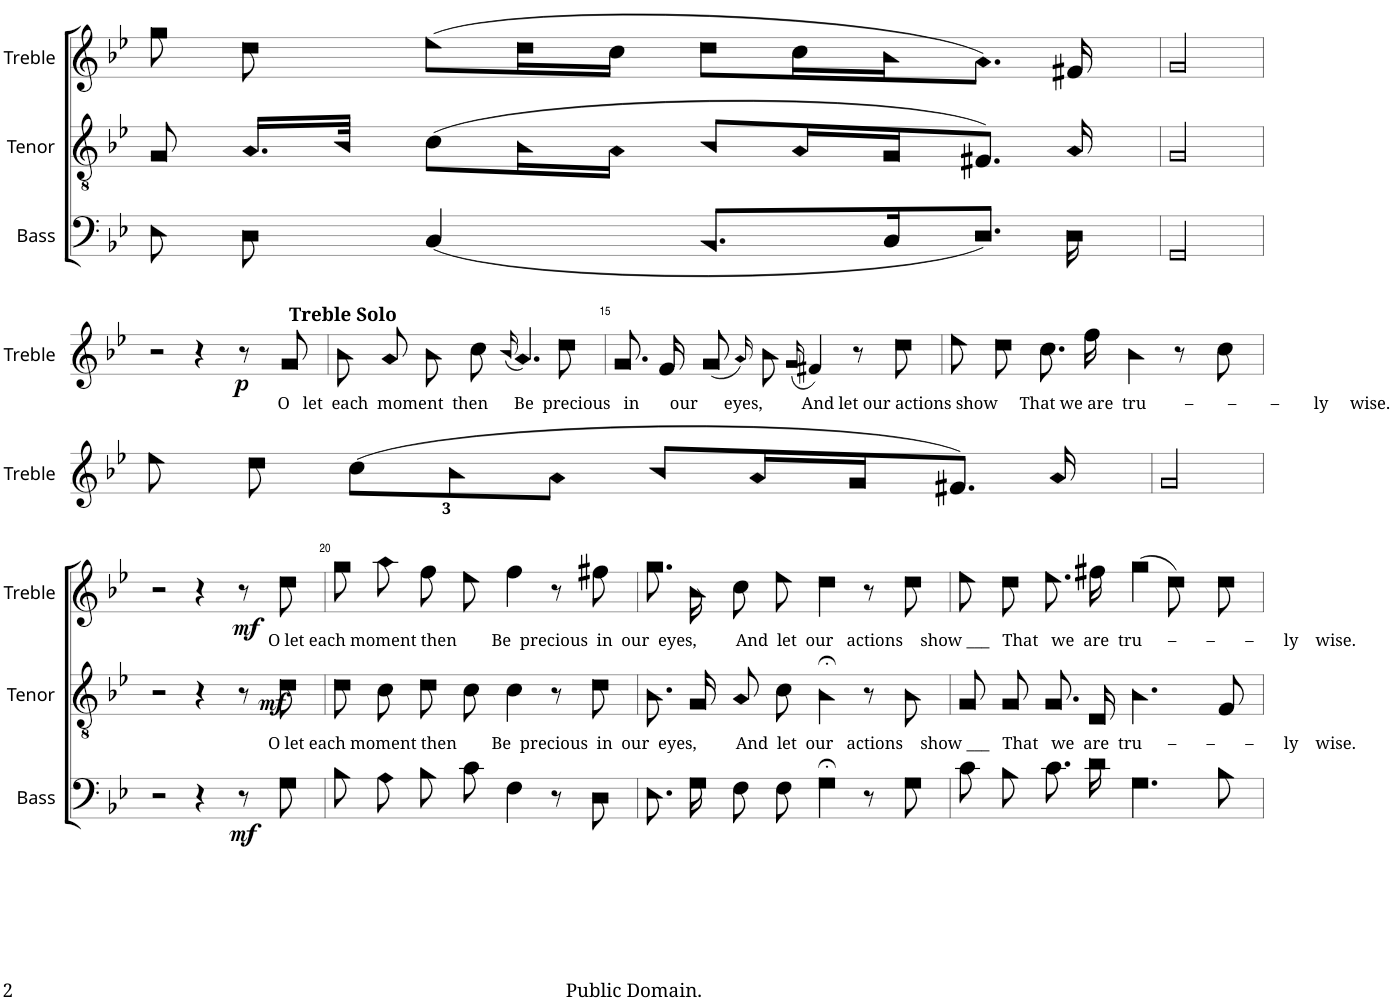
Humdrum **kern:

**kern	**dynam	**kern	**dynam	**kern	**dynam
*part3	*part3	*part2	*part2	*part1	*part1
*staff3	*staff3	*staff2	*staff2	*staff1	*staff1
*I"Bass	*	*I"Tenor	*	*I"Treble	*
*I'Bass	*	*I'Tenor	*	*I'Treble	*
!!LO:PB:g=z
*clefF4	*	*clefGv2	*	*clefG2	*
*k[b-e-]	*	*k[b-e-]	*	*k[b-e-]	*
*M4/4	*	*M4/4	*	*M4/4	*
*met(c)	*	*met(c)	*	*met(c)	*
=11	=11	=11	=11	=11	=11
8E-!\	.	8G!/	.	8gg!\	.
8D!\	.	16.A!/LL	.	8dd!\	.
.	.	32B-!/JJk	.	.	.
(4C!/	.	(8c!\L	.	(8ee-!\L	.
.	.	16B-!\L	.	16dd!\L	.
.	.	16A!\JJ	.	16cc!\JJ	.
8.BB-!/L	.	8B-!/L	.	8dd!\L	.
.	.	16A!/L	.	16cc!\L	.
16C!/K	.	16G!/J	.	16b-!\J	.
8.D!/J)	.	8.F#X!/J)	.	8.a!\J)	.
16D!\	.	16A!/	.	16f#X!/	.
=12	=12	=12	=12	=12	=12
2GG!/	.	2G!/	.	2g!/	.
!!LO:LB:g=z
=13	=13	=13	=13	=13	=13
*k[b-e-]	*	*k[b-e-]	*	*k[b-e-]	*
1r	.	1r	.	2r	.
.	.	.	.	4r	.
!	!	!	!	!	!LO:DY:b
.	.	.	.	8r	p
!	!	!	!	!LO:TX:b:t=O   let  each  moment  then      Be  precious   in       our      eyes,         And let our actions show     That we are  tru         –        –        –        ly     wise.	!
!	!	!	!	!LO:TX:a:B:t=Treble Solo	!
.	.	.	.	8g!/	.
=14	=14	=14	=14	=14	=14
1r	.	1r	.	8b-!\	.
.	.	.	.	8a!/	.
.	.	.	.	8b-!\	.
.	.	.	.	8cc!\	.
.	.	.	.	(16qb-/	.
.	.	.	.	4.a!/)	.
.	.	.	.	8dd!\	.
=15	=15	=15	=15	=15	=15
1r	.	1r	.	8.g!/	.
.	.	.	.	16f!/	.
.	.	.	.	(8g!/	.
.	.	.	.	16qa/)	.
.	.	.	.	8b-!\	.
.	.	.	.	(16qg/	.
.	.	.	.	4f#X/)	.
.	.	.	.	8r	.
.	.	.	.	8dd!\	.
=16	=16	=16	=16	=16	=16
1r	.	1r	.	8ee-!\	.
.	.	.	.	8dd!\	.
.	.	.	.	8.cc!\	.
.	.	.	.	16ff!\	.
.	.	.	.	4b-!\	.
.	.	.	.	8r	.
.	.	.	.	8cc!\	.
!!LO:LB:g=z
=17	=17	=17	=17	=17	=17
1r	.	1r	.	8ee-!\	.
.	.	.	.	8dd!\	.
*	*	*	*	*Xbrackettup	*
.	.	.	.	(12cc!\L	.
.	.	.	.	12b-!\	.
.	.	.	.	12a!\J	.
.	.	.	.	8b-!/L	.
.	.	.	.	16a!/L	.
.	.	.	.	16g!/J	.
.	.	.	.	8.f#X!/J)	.
.	.	.	.	16a!/	.
=18	=18	=18	=18	=18	=18
2r	.	2r	.	2g!/	.
!!LO:LB:g=z
=19	=19	=19	=19	=19	=19
2r	.	2r	.	2r	.
4r	.	4r	.	4r	.
!	!LO:DY:b	!	!	!	!LO:DY:b
8r	mf	8r	.	8r	mf
!	!	!	!	!LO:TX:b:t=O let each moment then        Be  precious  in  our  eyes,         And  let  our   actions    show ___   That   we  are  tru      –       –       –       ly    wise.	!
!	!	!LO:TX:b:t=O let each moment then        Be  precious  in  our  eyes,         And  let  our   actions    show ___   That   we  are  tru      –       –       –       ly    wise.	!	!	!
!	!	!	!LO:DY:b	!	!
8G!\	.	8d!\	mf	8dd!\	.
=20	=20	=20	=20	=20	=20
8B-!\	.	8d!\	.	8gg!\	.
8A!\	.	8c!\	.	8aa!\	.
8B-!\	.	8d!\	.	8ff!\	.
8c!\	.	8c!\	.	8ee-!\	.
4F!\	.	4c!\	.	4ff!\	.
8r	.	8r	.	8r	.
8D!\	.	8d!\	.	8ff#X!\	.
=21	=21	=21	=21	=21	=21
8.E-!\	.	8.B-!\	.	8.gg!\	.
16G!\	.	16G!/	.	16b-!\	.
8F!\	.	8A!/	.	8cc!\	.
8F!\	.	8c!\	.	8ee-!\	.
4G;<!\	.	4B-;<!\	.	4dd!\	.
8r	.	8r	.	8r	.
8G!\	.	8B-!\	.	8dd!\	.
=22	=22	=22	=22	=22	=22
8c!\	.	8G!/	.	8ee-!\	.
8B-!\	.	8G!/	.	8dd!\	.
8.c!\	.	8.G!/	.	8.ee-!\	.
16d!\	.	16D!/	.	16ff#X!\	.
4.G!\	.	4.B-!\	.	(4gg!\	.
.	.	.	.	8dd!\)	.
8B-!\	.	8F!/	.	8dd!\	.
=	=	=	=	=	=
*-	*-	*-	*-	*-	*-
